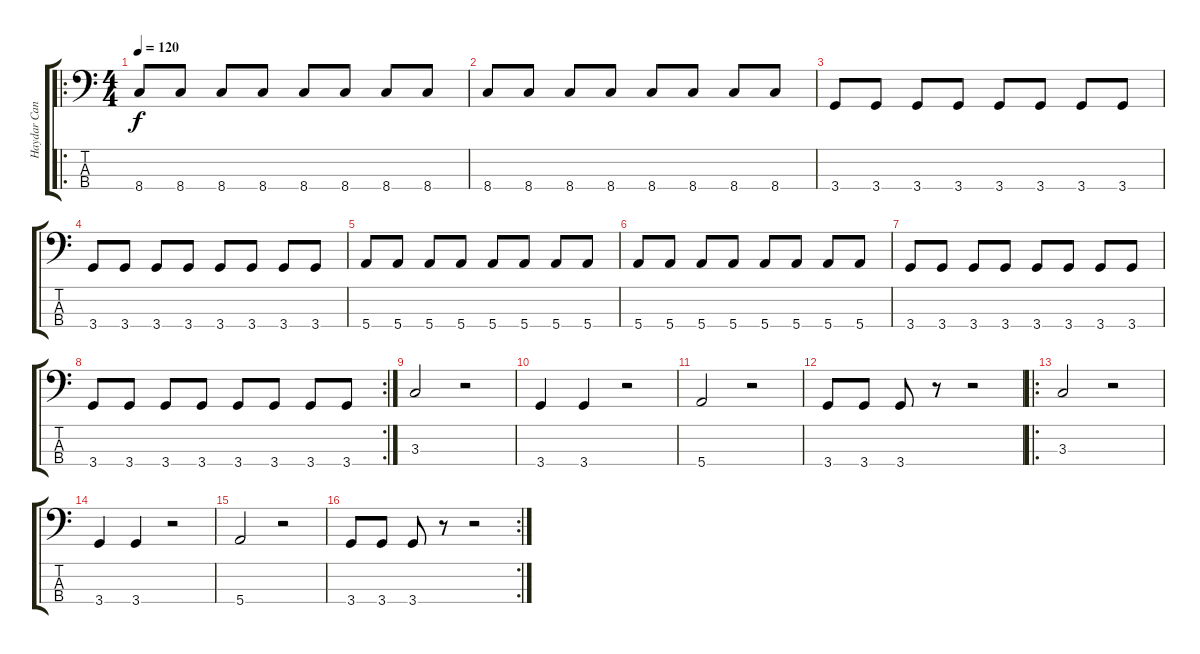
\track ("Haydar Can" "Haydar Can") {instrument electricbassfinger}
\staff {score tabs}
\tuning (G2 D2 A1 E1) {hide}
\ro
\ts (4 4)
\tempo 120
\clef f4
\ks c
8.4.8{dy f} 8.4.8 8.4.8 8.4.8 8.4.8 8.4.8 8.4.8 8.4.8 |
8.4.8 8.4.8 8.4.8 8.4.8 8.4.8 8.4.8 8.4.8 8.4.8 |
3.4.8 3.4.8 3.4.8 3.4.8 3.4.8 3.4.8 3.4.8 3.4.8 |
3.4.8 3.4.8 3.4.8 3.4.8 3.4.8 3.4.8 3.4.8 3.4.8 |
5.4.8 5.4.8 5.4.8 5.4.8 5.4.8 5.4.8 5.4.8 5.4.8 |
5.4.8 5.4.8 5.4.8 5.4.8 5.4.8 5.4.8 5.4.8 5.4.8 |
3.4.8 3.4.8 3.4.8 3.4.8 3.4.8 3.4.8 3.4.8 3.4.8 |
\rc 2
3.4.8 3.4.8 3.4.8 3.4.8 3.4.8 3.4.8 3.4.8 3.4.8 |
3.3.2 r.2 |
3.4.4 3.4.4 r.2 |
5.4.2 r.2 |
3.4.8 3.4.8 3.4.8 r.8 r.2 |
\ro
3.3.2 r.2 |
3.4.4 3.4.4 r.2 |
5.4.2 r.2 |
\rc 2
3.4.8 3.4.8 3.4.8 r.8 r.2
